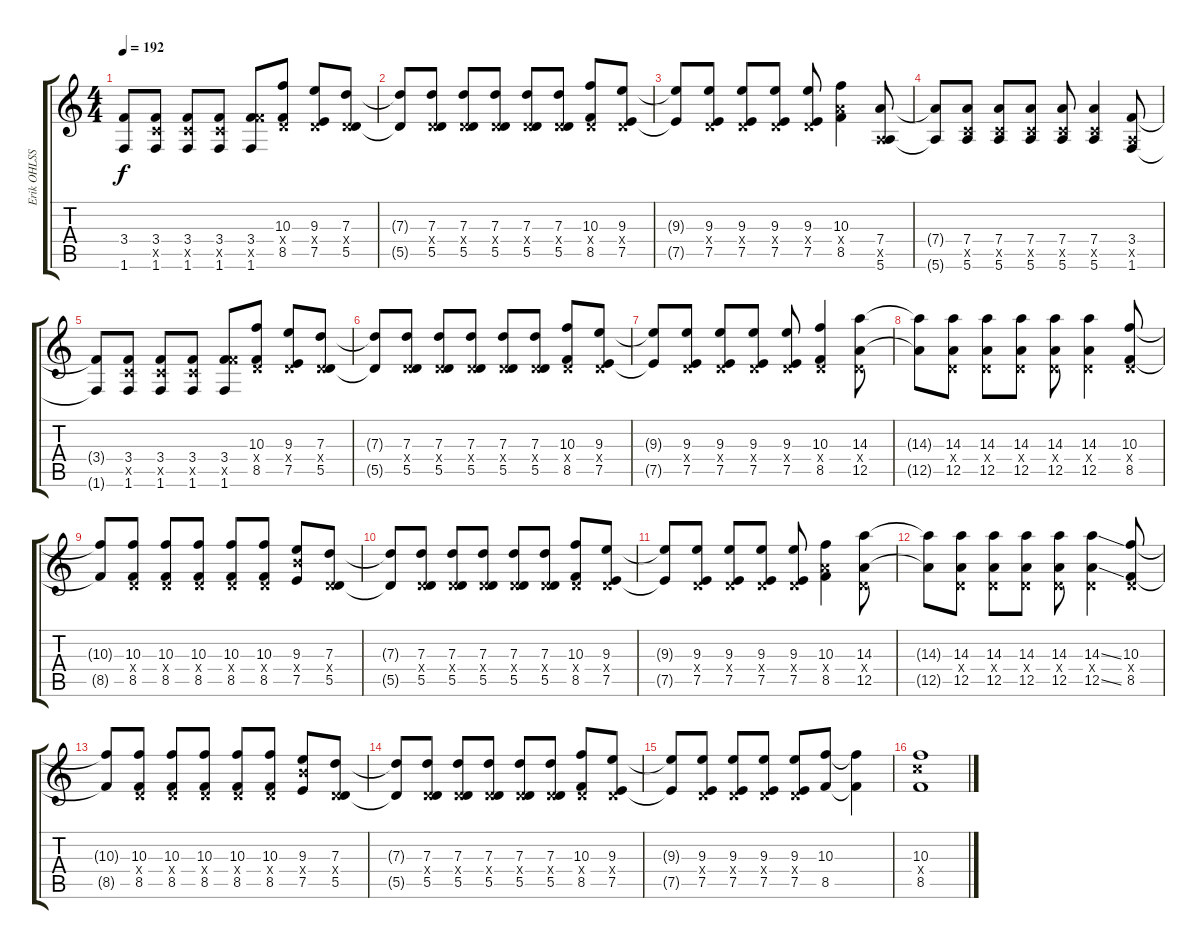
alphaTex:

\track ("Erik OHLSSON" "Erik OHLSS") {instrument distortionguitar}
\staff {score tabs}
\tuning (E4 B3 G3 D3 A2 E2) {hide}
\ts (4 4)
\tempo 192
\clef g2
\ks c
(3.4{t} 1.6{t}).8{dy f} (3.4 3.5{x} 1.6).8 (3.4 3.5{x} 1.6).8 (3.4 3.5{x} 1.6).8 (3.4 8.5{x} 1.6).8 (10.3 0.4{x} 8.5).8 (9.3 0.4{x} 7.5).8 (7.3 0.4{x} 5.5).8 |
(7.3{t} 5.5{t}).8 (7.3 0.4{x} 5.5).8 (7.3 0.4{x} 5.5).8 (7.3 0.4{x} 5.5).8 (7.3 0.4{x} 5.5).8 (7.3 0.4{x} 5.5).8 (10.3 0.4{x} 8.5).8 (9.3 0.4{x} 7.5).8 |
(9.3{t} 7.5{t}).8 (9.3 0.4{x} 7.5).8 (9.3 0.4{x} 7.5).8 (9.3 0.4{x} 7.5).8 (9.3 0.4{x} 7.5).8 (10.3 7.4{x} 8.5).4 (7.4 0.5{x} 5.6).8 |
(7.4{t} 5.6{t}).8 (7.4 3.5{x} 5.6).8 (7.4 3.5{x} 5.6).8 (7.4 3.5{x} 5.6).8 (7.4 3.5{x} 5.6).8 (7.4 3.5{x} 5.6).4 (3.4 0.5{x} 1.6).8 |
(3.4{t} 1.6{t}).8 (3.4 3.5{x} 1.6).8 (3.4 3.5{x} 1.6).8 (3.4 3.5{x} 1.6).8 (3.4 8.5{x} 1.6).8 (10.3 0.4{x} 8.5).8 (9.3 0.4{x} 7.5).8 (7.3 0.4{x} 5.5).8 |
(7.3{t} 5.5{t}).8 (7.3 0.4{x} 5.5).8 (7.3 0.4{x} 5.5).8 (7.3 0.4{x} 5.5).8 (7.3 0.4{x} 5.5).8 (7.3 0.4{x} 5.5).8 (10.3 0.4{x} 8.5).8 (9.3 0.4{x} 7.5).8 |
(9.3{t} 7.5{t}).8 (9.3 0.4{x} 7.5).8 (9.3 0.4{x} 7.5).8 (9.3 0.4{x} 7.5).8 (9.3 0.4{x} 7.5).8 (10.3 0.4{x} 8.5).4 (14.3 0.4{x} 12.5).8 |
(14.3{t} 12.5{t}).8 (14.3 0.4{x} 12.5).8 (14.3 0.4{x} 12.5).8 (14.3 0.4{x} 12.5).8 (14.3 0.4{x} 12.5).8 (14.3 0.4{x} 12.5).4 (10.3 0.4{x} 8.5).8 |
(10.3{t} 8.5{t}).8 (10.3 0.4{x} 8.5).8 (10.3 0.4{x} 8.5).8 (10.3 0.4{x} 8.5).8 (10.3 0.4{x} 8.5).8 (10.3 0.4{x} 8.5).8 (9.3 9.4{x} 7.5).8 (7.3 0.4{x} 5.5).8 |
(7.3{t} 5.5{t}).8 (7.3 0.4{x} 5.5).8 (7.3 0.4{x} 5.5).8 (7.3 0.4{x} 5.5).8 (7.3 0.4{x} 5.5).8 (7.3 0.4{x} 5.5).8 (10.3 0.4{x} 8.5).8 (9.3 0.4{x} 7.5).8 |
(9.3{t} 7.5{t}).8 (9.3 0.4{x} 7.5).8 (9.3 0.4{x} 7.5).8 (9.3 0.4{x} 7.5).8 (9.3 0.4{x} 7.5).8 (10.3 7.4{x} 8.5).4 (14.3 0.4{x} 12.5).8 |
(14.3{t} 12.5{t}).8 (14.3 0.4{x} 12.5).8 (14.3 0.4{x} 12.5).8 (14.3 0.4{x} 12.5).8 (14.3 0.4{x} 12.5).8 (14.3{ss} 0.4{x} 12.5{ss}).4 (10.3 0.4{x} 8.5).8 |
(10.3{t} 8.5{t}).8 (10.3 0.4{x} 8.5).8 (10.3 0.4{x} 8.5).8 (10.3 0.4{x} 8.5).8 (10.3 0.4{x} 8.5).8 (10.3 0.4{x} 8.5).8 (9.3 9.4{x} 7.5).8 (7.3 0.4{x} 5.5).8 |
(7.3{t} 5.5{t}).8 (7.3 0.4{x} 5.5).8 (7.3 0.4{x} 5.5).8 (7.3 0.4{x} 5.5).8 (7.3 0.4{x} 5.5).8 (7.3 0.4{x} 5.5).8 (10.3 0.4{x} 8.5).8 (9.3 0.4{x} 7.5).8 |
(9.3{t} 7.5{t}).8 (9.3 0.4{x} 7.5).8 (9.3 0.4{x} 7.5).8 (9.3 0.4{x} 7.5).8 (9.3 0.4{x} 7.5).8 (10.3 8.5).8 (10.3{t} 8.5{t}).4 |
(10.3 10.4{x} 8.5).1
